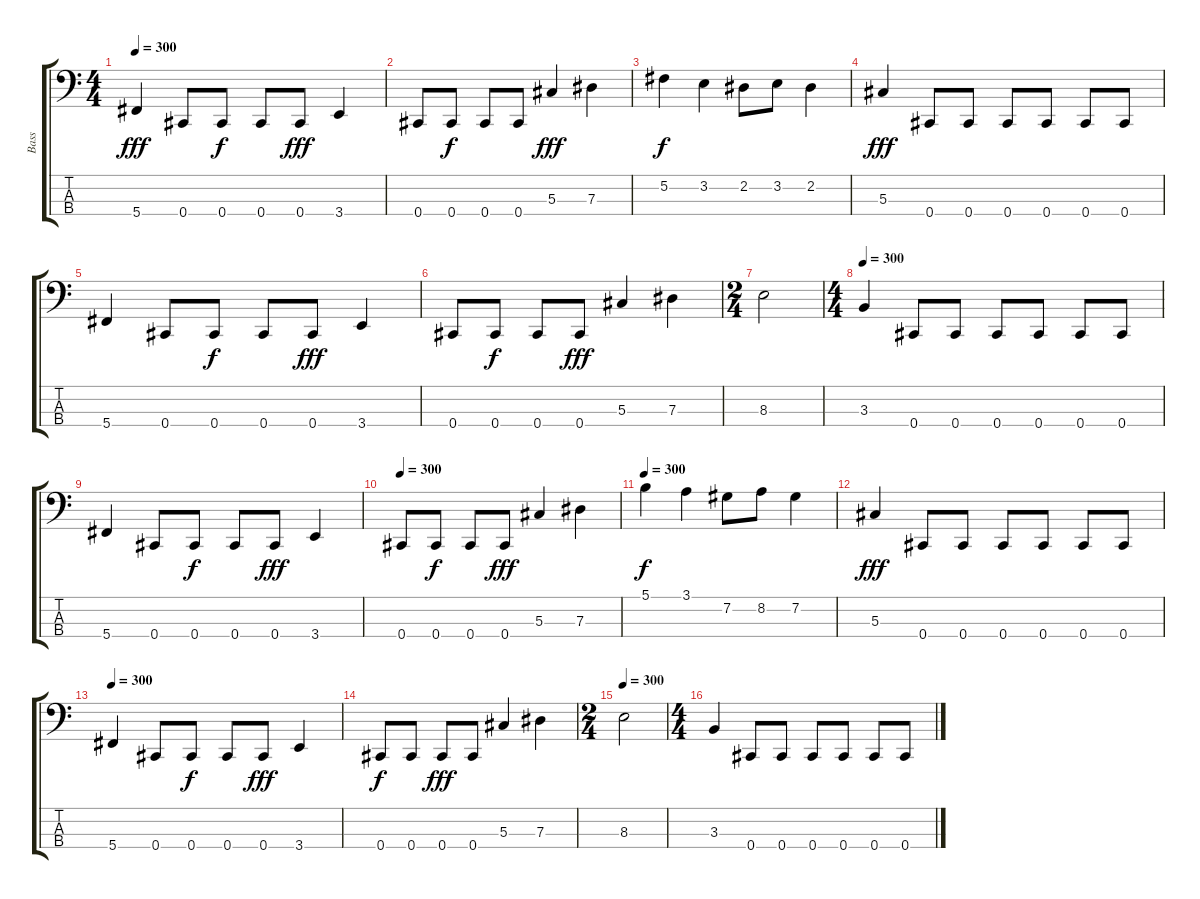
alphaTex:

\track ("Bass" "Bass") {instrument electricbassfinger}
\staff {score tabs}
\tuning (Gb2 Db2 Ab1 Db1) {hide}
\ts (4 4)
\tempo 300
\clef f4
\ks c
5.4.4{dy fff} 0.4.8 0.4.8{dy f} 0.4.8 0.4.8{dy fff} 3.4.4 |
0.4.8 0.4.8{dy f} 0.4.8 0.4.8 5.3.4{dy fff} 7.3.4 |
5.2.4{dy f} 3.2.4 2.2.8 3.2.8 2.2.4 |
5.3.4{dy fff} 0.4.8 0.4.8 0.4.8 0.4.8 0.4.8 0.4.8 |
5.4.4 0.4.8 0.4.8{dy f} 0.4.8 0.4.8{dy fff} 3.4.4 |
0.4.8 0.4.8{dy f} 0.4.8 0.4.8{dy fff} 5.3.4 7.3.4 |
\ts (2 4)
8.3.2 |
\ts (4 4)
\tempo 300
3.3.4 0.4.8 0.4.8 0.4.8 0.4.8 0.4.8 0.4.8 |
5.4.4 0.4.8 0.4.8{dy f} 0.4.8 0.4.8{dy fff} 3.4.4 |
\tempo 300
0.4.8 0.4.8{dy f} 0.4.8 0.4.8{dy fff} 5.3.4 7.3.4 |
\tempo 300
5.1.4{dy f} 3.1.4 7.2.8 8.2.8 7.2.4 |
5.3.4{dy fff} 0.4.8 0.4.8 0.4.8 0.4.8 0.4.8 0.4.8 |
\tempo 300
5.4.4 0.4.8 0.4.8{dy f} 0.4.8 0.4.8{dy fff} 3.4.4 |
0.4.8{dy f} 0.4.8 0.4.8{dy fff} 0.4.8 5.3.4 7.3.4 |
\ts (2 4)
\tempo 300
8.3.2 |
\ts (4 4)
3.3.4 0.4.8 0.4.8 0.4.8 0.4.8 0.4.8 0.4.8
